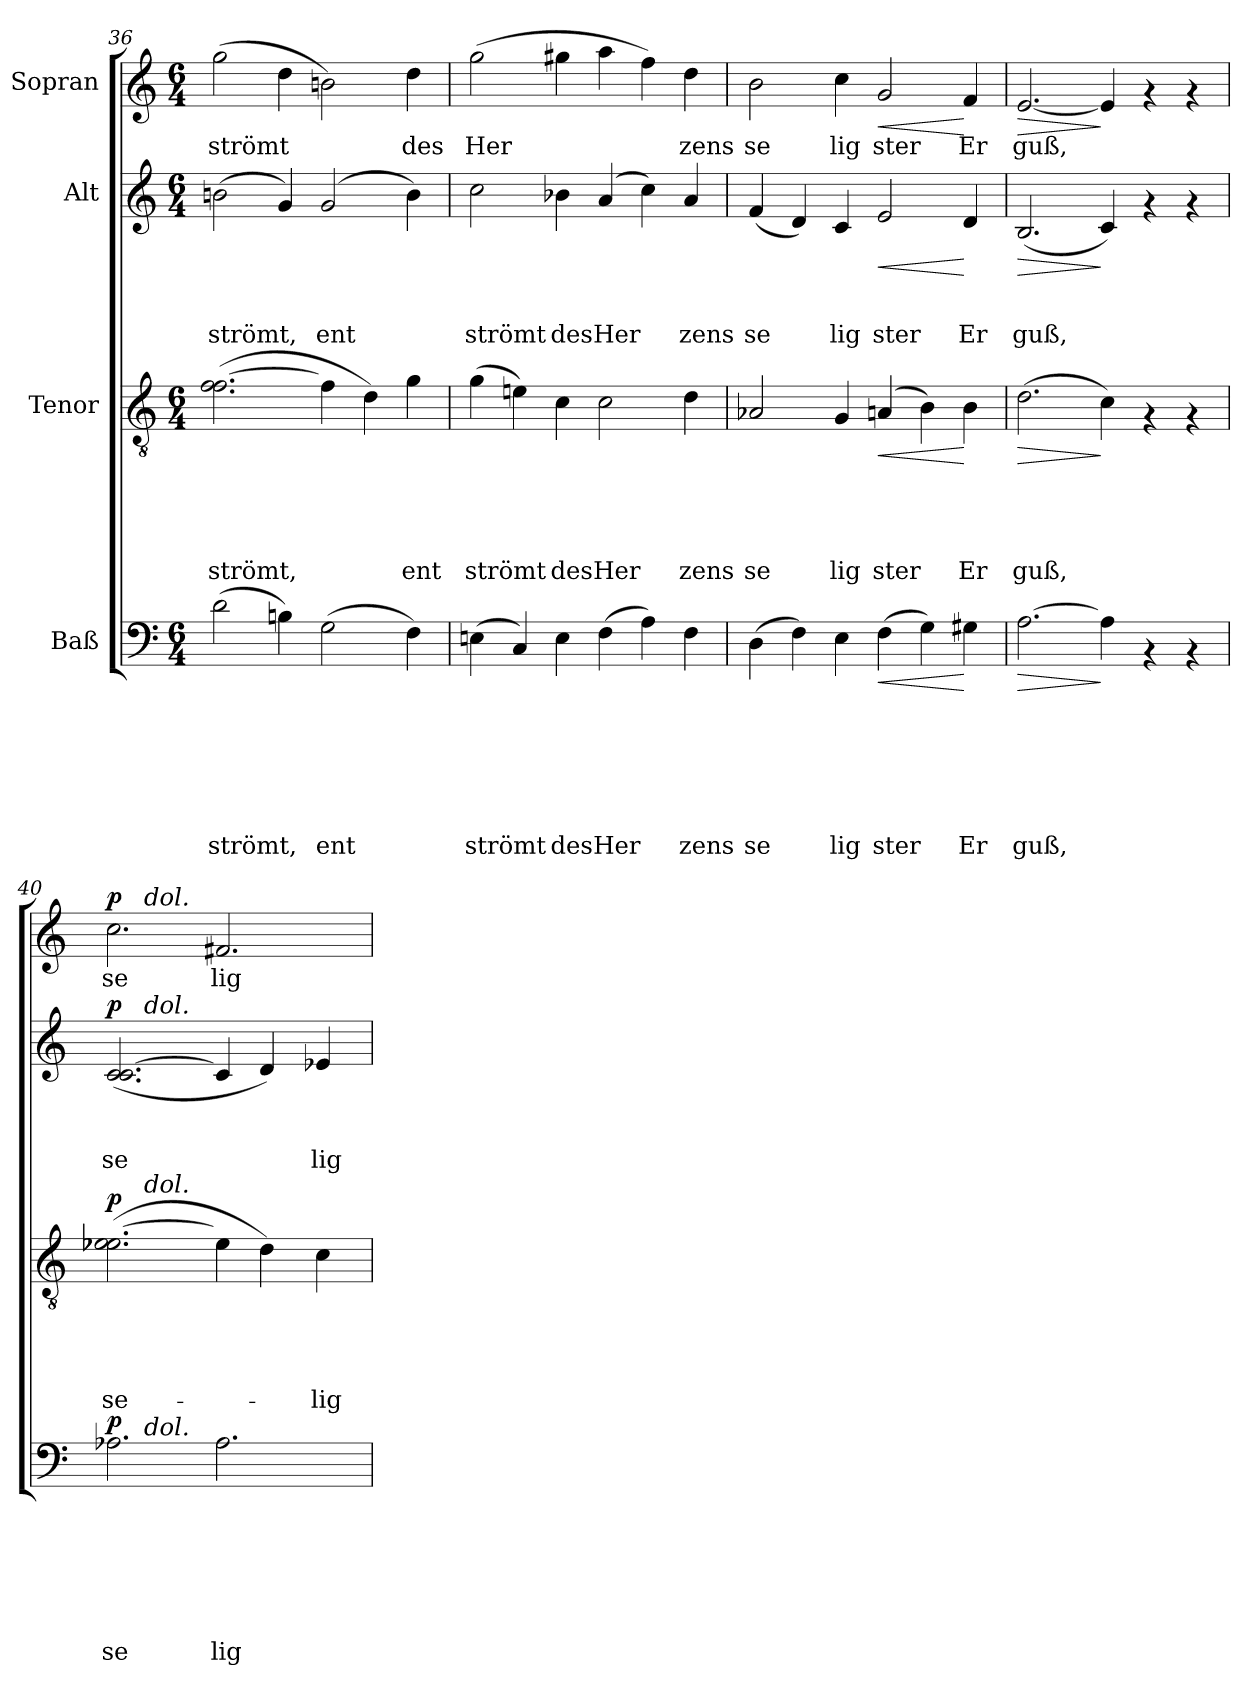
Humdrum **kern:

**kern	**text	**text	**text	**text	**text	**text	**text	**dynam	**kern	**text	**text	**text	**text	**text	**dynam	**kern	**text	**text	**text	**dynam	**kern	**text	**dynam
*part4	*part4	*part4	*part4	*part4	*part4	*part4	*part4	*part4	*part3	*part3	*part3	*part3	*part3	*part3	*part3	*part2	*part2	*part2	*part2	*part2	*part1	*part1	*part1
*staff4	*staff4	*staff4	*staff4	*staff4	*staff4	*staff4	*staff4	*staff4	*staff3	*staff3	*staff3	*staff3	*staff3	*staff3	*staff3	*staff2	*staff2	*staff2	*staff2	*staff2	*staff1	*staff1	*staff1
*I"Baß	*	*	*	*	*	*	*	*	*I"Tenor	*	*	*	*	*	*	*I"Alt	*	*	*	*	*I"Sopran	*	*
!!LO:LB:g=z
*clefF4	*	*	*	*	*	*	*	*	*clefGv2	*	*	*	*	*	*	*clefG2	*	*	*	*	*clefG2	*	*
*k[]	*	*	*	*	*	*	*	*	*k[]	*	*	*	*	*	*	*k[]	*	*	*	*	*k[]	*	*
*C:	*	*	*	*	*	*	*	*	*C:	*	*	*	*	*	*	*C:	*	*	*	*	*C:	*	*
*M6/4	*	*	*	*	*	*	*	*	*M6/4	*	*	*	*	*	*	*M6/4	*	*	*	*	*M6/4	*	*
=36	=36	=36	=36	=36	=36	=36	=36	=36	=36	=36	=36	=36	=36	=36	=36	=36	=36	=36	=36	=36	=36	=36	=36
!	!	!	!	!	!	!	!LO:LY:b:rj	!	!	!	!	!	!	!LO:LY:b:rj	!	!	!	!	!LO:LY:b:rj	!	!	!LO:LY:b:rj	!
(>2d\	.	.	.	.	.	.	strömt,	.	(>2.f\ [>2.f\	.	.	.	.	strömt,	.	(>2bn\	.	.	strömt,	.	(>2gg\	strömt	.
4Bn\)	.	.	.	.	.	.	.	.	.	.	.	.	.	.	.	4g/)	.	.	.	.	4dd\	.	.
!	!	!	!	!	!	!	!LO:LY:b:rj	!	!	!	!	!	!	!	!	!	!	!	!LO:LY:b:rj	!	!	!	!
(>2G\	.	.	.	.	.	.	ent	.	4f\]	.	.	.	.	.	.	(>2g/	.	.	ent	.	2bn\)	.	.
.	.	.	.	.	.	.	.	.	4d\)	.	.	.	.	.	.	.	.	.	.	.	.	.	.
!	!	!	!	!	!	!	!	!	!	!	!	!	!	!LO:LY:b:rj	!	!	!	!	!	!	!	!LO:LY:b:rj	!
4F\)	.	.	.	.	.	.	.	.	4g\	.	.	.	.	ent	.	4b\)	.	.	.	.	4dd\	des	.
=37	=37	=37	=37	=37	=37	=37	=37	=37	=37	=37	=37	=37	=37	=37	=37	=37	=37	=37	=37	=37	=37	=37	=37
!	!	!	!	!	!	!	!LO:LY:b:rj	!	!	!	!	!	!	!LO:LY:b:rj	!	!	!	!	!LO:LY:b:rj	!	!	!LO:LY:b:rj	!
(>4En\	.	.	.	.	.	.	strömt	.	(>4g\	.	.	.	.	strömt	.	2cc\	.	.	strömt	.	(>2gg\	Her	.
4C/)	.	.	.	.	.	.	.	.	4en\)	.	.	.	.	.	.	.	.	.	.	.	.	.	.
!	!	!	!	!	!	!	!LO:LY:b:rj	!	!	!	!	!	!	!LO:LY:b:rj	!	!	!	!	!LO:LY:b:rj	!	!	!	!
4E\	.	.	.	.	.	.	des	.	4c\	.	.	.	.	des	.	4b-X\	.	.	des	.	4gg#X\	.	.
!	!	!	!	!	!	!	!LO:LY:b:rj	!	!	!	!	!	!	!LO:LY:b:rj	!	!	!	!	!LO:LY:b:rj	!	!	!	!
(>4F\	.	.	.	.	.	.	Her	.	2c\	.	.	.	.	Her	.	(>4a/	.	.	Her	.	4aa\	.	.
4A\)	.	.	.	.	.	.	.	.	.	.	.	.	.	.	.	4cc\)	.	.	.	.	4ff\)	.	.
!	!	!	!	!	!	!	!LO:LY:b:rj	!	!	!	!	!	!	!LO:LY:b:rj	!	!	!	!	!LO:LY:b:rj	!	!	!LO:LY:b:rj	!
4F\	.	.	.	.	.	.	zens	.	4d\	.	.	.	.	zens	.	4a/	.	.	zens	.	4dd\	zens	.
=38	=38	=38	=38	=38	=38	=38	=38	=38	=38	=38	=38	=38	=38	=38	=38	=38	=38	=38	=38	=38	=38	=38	=38
!	!	!	!	!	!	!	!LO:LY:b:rj	!	!	!	!	!	!	!LO:LY:b:rj	!	!	!	!	!LO:LY:b:rj	!	!	!LO:LY:b:rj	!
(>4D\	.	.	.	.	.	.	se	.	2A-X/	.	.	.	.	se	.	(<4f/	.	.	se	.	2b\	se	.
4F\)	.	.	.	.	.	.	.	.	.	.	.	.	.	.	.	4d/)	.	.	.	.	.	.	.
!	!	!	!	!	!	!	!LO:LY:b:rj	!	!	!	!	!	!	!LO:LY:b:rj	!	!	!	!	!LO:LY:b:rj	!	!	!LO:LY:b:rj	!
4E\	.	.	.	.	.	.	lig	.	4G/	.	.	.	.	lig	.	4c/	.	.	lig	.	4cc\	lig	.
!	!	!	!	!	!	!	!LO:LY:b:rj	!LO:HP:b	!	!	!	!	!	!LO:LY:b:rj	!LO:HP:b	!	!	!	!LO:LY:b:rj	!LO:HP:b	!	!LO:LY:b:rj	!LO:HP:b
(>4F\	.	.	.	.	.	.	ster	<	(>4An/	.	.	.	.	ster	<	2e/	.	.	ster	<	2g/	ster	<
4G\)	.	.	.	.	.	.	.	.	4B\)	.	.	.	.	.	.	.	.	.	.	.	.	.	.
!	!	!	!	!	!	!	!LO:LY:b:rj	!	!	!	!	!	!	!LO:LY:b:rj	!	!	!	!	!LO:LY:b:rj	!	!	!LO:LY:b:rj	!
4G#X\	.	.	.	.	.	.	Er	[	4B\	.	.	.	.	Er	[	4d/	.	.	Er	[	4f/	Er	[
!!LO:PB:g=z
=39	=39	=39	=39	=39	=39	=39	=39	=39	=39	=39	=39	=39	=39	=39	=39	=39	=39	=39	=39	=39	=39	=39	=39
!	!	!	!	!	!	!	!LO:LY:b:rj	!LO:HP:b	!	!	!	!	!	!LO:LY:b:rj	!LO:HP:b	!	!	!	!LO:LY:b:rj	!LO:HP:b	!	!LO:LY:b:rj	!LO:HP:b
[>2.A\	.	.	.	.	.	.	guß,	>	(>2.d\	.	.	.	.	guß,	>	(<2.B/	.	.	guß,	>	[<2.e/	guß,	>
4A\]	.	.	.	.	.	.	.	]	4c\)	.	.	.	.	.	]	4c/)	.	.	.	]	4e/]	.	]
4rAA	.	.	.	.	.	.	.	.	4rF	.	.	.	.	.	.	4rf	.	.	.	.	4rf	.	.
4rAA	.	.	.	.	.	.	.	.	4rF	.	.	.	.	.	.	4rf	.	.	.	.	4rf	.	.
=40	=40	=40	=40	=40	=40	=40	=40	=40	=40	=40	=40	=40	=40	=40	=40	=40	=40	=40	=40	=40	=40	=40	=40
!	!	!	!	!	!	!	!LO:LY:b:rj	!LO:DY:a	!	!	!	!	!	!LO:LY:b:rj	!LO:DY:a	!	!	!	!LO:LY:b:rj	!LO:DY:a	!	!LO:LY:b:rj	!LO:DY:a
*^	*	*	*	*	*	*	*	*	*^	*	*	*	*	*	*	*^	*	*	*	*	*^	*	*
2.A-X\	8.ryy	.	.	.	.	.	.	se	p	(>2.e-X\ [>2.e-X\	8.ryy	.	.	.	.	se-	p	(<2.c/ [<2.c/	8.ryy	.	.	se	p	2.cc\	8.ryy	se	p
!	!	!	!	!	!	!	!	!	!	!	!	!	!	!	!	!	!	!	!	!	!	!	!	!	!LO:TX:a:i:t=dol.	!	!
!	!	!	!	!	!	!	!	!	!	!	!	!	!	!	!	!	!	!	!LO:TX:a:i:t=dol.	!	!	!	!	!	!	!	!
!	!	!	!	!	!	!	!	!	!	!	!LO:TX:a:i:t=dol.	!	!	!	!	!	!	!	!	!	!	!	!	!	!	!	!
!	!LO:TX:a:i:t=dol.	!	!	!	!	!	!	!	!	!	!	!	!	!	!	!	!	!	!	!	!	!	!	!	!	!	!
.	1ryy	.	.	.	.	.	.	.	.	.	1ryy	.	.	.	.	.	.	.	1ryy	.	.	.	.	.	1ryy	.	.
!	!	!	!	!	!	!	!	!LO:LY:b:rj	!	!	!	!	!	!	!	!	!	!	!	!	!	!	!	!	!	!LO:LY:b:rj	!
2.A-\	.	.	.	.	.	.	.	lig	.	4e-\]	.	.	.	.	.	.	.	4c/]	.	.	.	.	.	2.f#X/	.	lig	.
.	.	.	.	.	.	.	.	.	.	4d\)	.	.	.	.	.	.	.	4d/)	.	.	.	.	.	.	.	.	.
.	4ryy	.	.	.	.	.	.	.	.	.	4ryy	.	.	.	.	.	.	.	4ryy	.	.	.	.	.	4ryy	.	.
!	!	!	!	!	!	!	!	!	!	!	!	!	!	!	!	!LO:LY:b:rj	!	!	!	!	!	!LO:LY:b:rj	!	!	!	!	!
.	.	.	.	.	.	.	.	.	.	4c\	.	.	.	.	.	-lig-	.	4e-X/	.	.	.	lig	.	.	.	.	.
.	16ryy	.	.	.	.	.	.	.	.	.	16ryy	.	.	.	.	.	.	.	16ryy	.	.	.	.	.	16ryy	.	.
*v	*v	*	*	*	*	*	*	*	*	*	*	*	*	*	*	*	*	*v	*v	*	*	*	*	*v	*v	*	*
*	*	*	*	*	*	*	*	*	*v	*v	*	*	*	*	*	*	*	*	*	*	*	*	*	*
=	=	=	=	=	=	=	=	=	=	=	=	=	=	=	=	=	=	=	=	=	=	=	=
*-	*-	*-	*-	*-	*-	*-	*-	*-	*-	*-	*-	*-	*-	*-	*-	*-	*-	*-	*-	*-	*-	*-	*-
